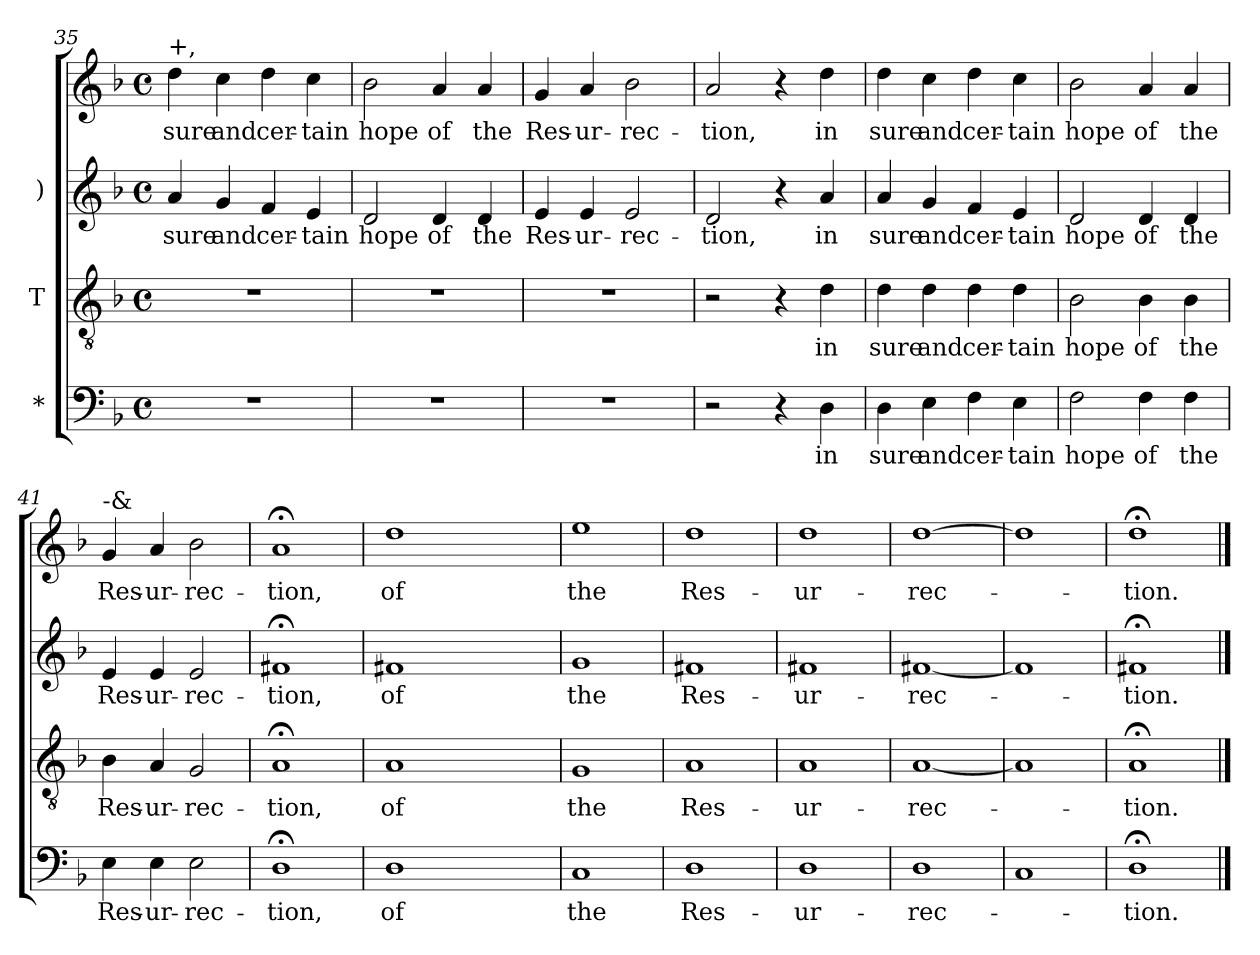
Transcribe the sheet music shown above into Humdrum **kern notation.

**kern	**text	**kern	**text	**kern	**text	**kern	**text
*part4	*part4	*part3	*part3	*part2	*part2	*part1	*part1
*staff4	*staff4	*staff3	*staff3	*staff2	*staff2	*staff1	*staff1
*I"*	*	*I"T	*	*I")	*	*	*
!!LO:LB:g=z
*clefF4	*	*clefGv2	*	*clefG2	*	*clefG2	*
*k[b-]	*	*k[b-]	*	*k[b-]	*	*k[b-]	*
*F:	*	*F:	*	*F:	*	*F:	*
*M4/4	*	*M4/4	*	*M4/4	*	*M4/4	*
*met(c)	*	*met(c)	*	*met(c)	*	*met(c)	*
=35	=35	=35	=35	=35	=35	=35	=35
!	!	!	!	!	!	!LO:TX:a:t=+,	!
!	!	!	!	!	!LO:LY:b	!	!LO:LY:b
1r	.	1r	.	4a/	sure	4dd\	sure
!	!	!	!	!	!LO:LY:b	!	!LO:LY:b
.	.	.	.	4g/	and	4cc\	and
!	!	!	!	!	!LO:LY:b	!	!LO:LY:b
.	.	.	.	4f/	cer-	4dd\	cer-
!	!	!	!	!	!LO:LY:b	!	!LO:LY:b
.	.	.	.	4e/	-tain	4cc\	-tain
=36	=36	=36	=36	=36	=36	=36	=36
!	!	!	!	!	!LO:LY:b	!	!LO:LY:b
1r	.	1r	.	2d/	hope	2b-\	hope
!	!	!	!	!	!LO:LY:b	!	!LO:LY:b
.	.	.	.	4d/	of	4a/	of
!	!	!	!	!	!LO:LY:b	!	!LO:LY:b
.	.	.	.	4d/	the	4a/	the
=37	=37	=37	=37	=37	=37	=37	=37
!	!	!	!	!	!LO:LY:b	!	!LO:LY:b
1r	.	1r	.	4e/	Res-	4g/	Res-
!	!	!	!	!	!LO:LY:b	!	!LO:LY:b
.	.	.	.	4e/	-ur-	4a/	-ur-
!	!	!	!	!	!LO:LY:b	!	!LO:LY:b
.	.	.	.	2e/	-rec-	2b-\	-rec-
=38	=38	=38	=38	=38	=38	=38	=38
!	!	!	!	!	!LO:LY:b	!	!LO:LY:b
2r	.	2r	.	2d/	-tion,	2a/	-tion,
4r	.	4r	.	4r	.	4r	.
!	!LO:LY:b	!	!LO:LY:b	!	!LO:LY:b	!	!LO:LY:b
4D\	in	4d\	in	4a/	in	4dd\	in
=39	=39	=39	=39	=39	=39	=39	=39
!	!LO:LY:b	!	!LO:LY:b	!	!LO:LY:b	!	!LO:LY:b
4D\	sure	4d\	sure	4a/	sure	4dd\	sure
!	!LO:LY:b	!	!LO:LY:b	!	!LO:LY:b	!	!LO:LY:b
4E\	and	4d\	and	4g/	and	4cc\	and
!	!LO:LY:b	!	!LO:LY:b	!	!LO:LY:b	!	!LO:LY:b
4F\	cer-	4d\	cer-	4f/	cer-	4dd\	cer-
!	!LO:LY:b	!	!LO:LY:b	!	!LO:LY:b	!	!LO:LY:b
4E\	-tain	4d\	-tain	4e/	-tain	4cc\	-tain
=40	=40	=40	=40	=40	=40	=40	=40
!	!LO:LY:b	!	!LO:LY:b	!	!LO:LY:b	!	!LO:LY:b
2F\	hope	2B-\	hope	2d/	hope	2b-\	hope
!	!LO:LY:b	!	!LO:LY:b	!	!LO:LY:b	!	!LO:LY:b
4F\	of	4B-\	of	4d/	of	4a/	of
!	!LO:LY:b	!	!LO:LY:b	!	!LO:LY:b	!	!LO:LY:b
4F\	the	4B-\	the	4d/	the	4a/	the
!!LO:LB:g=z
=41	=41	=41	=41	=41	=41	=41	=41
!	!	!	!	!	!	!LO:TX:a:t=-&	!
!	!LO:LY:b	!	!LO:LY:b	!	!LO:LY:b	!	!LO:LY:b
4E\	Res-	4B-\	Res-	4e/	Res-	4g/	Res-
!	!LO:LY:b	!	!LO:LY:b	!	!LO:LY:b	!	!LO:LY:b
4E\	-ur-	4A/	-ur-	4e/	-ur-	4a/	-ur-
!	!LO:LY:b	!	!LO:LY:b	!	!LO:LY:b	!	!LO:LY:b
2E\	-rec-	2G/	-rec-	2e/	-rec-	2b-\	-rec-
=42	=42	=42	=42	=42	=42	=42	=42
!	!LO:LY:b	!	!LO:LY:b	!	!LO:LY:b	!	!LO:LY:b
1D;<	-tion,	1A;	-tion,	1f#X;	-tion,	1a;	-tion,
=43	=43	=43	=43	=43	=43	=43	=43
!	!LO:LY:b	!	!LO:LY:b	!	!LO:LY:b	!	!LO:LY:b
*^	*	*^	*	*^	*	*^	*
1D	8..ryy	of	1A	4ryy	of	1f#X	4ryy	of	1dd	4ryy	of
.	2ryy	.	.	.	.	.	.	.	.	.	.
.	.	.	.	2.ryy	.	.	32ryy	.	.	2.ryy	.
.	.	.	.	.	.	.	2ryy	.	.	.	.
.	4ryy	.	.	.	.	.	.	.	.	.	.
.	.	.	.	.	.	.	8..ryy	.	.	.	.
.	32ryy	.	.	.	.	.	.	.	.	.	.
=44	=44	=44	=44	=44	=44	=44	=44	=44	=44	=44	=44
!	!	!LO:LY:b	!	!	!LO:LY:b	!	!	!LO:LY:b	!	!	!LO:LY:b
*v	*v	*	*	*	*	*v	*v	*	*v	*v	*
*	*	*v	*v	*	*	*	*	*
1C	the	1G	the	1g	the	1ee	the
=45	=45	=45	=45	=45	=45	=45	=45
!	!LO:LY:b	!	!LO:LY:b	!	!LO:LY:b	!	!LO:LY:b
1D	Res-	1A	Res-	1f#X	Res-	1dd	Res-
=46	=46	=46	=46	=46	=46	=46	=46
!	!LO:LY:b	!	!LO:LY:b	!	!LO:LY:b	!	!LO:LY:b
1D	-ur-	1A	-ur-	1f#X	-ur-	1dd	-ur-
=47	=47	=47	=47	=47	=47	=47	=47
!	!LO:LY:b	!	!LO:LY:b	!	!LO:LY:b	!	!LO:LY:b
1D	-rec-	[<1A	-rec-	[<1f#X	-rec-	[>1dd	-rec-
=48	=48	=48	=48	=48	=48	=48	=48
1C	.	1A]	.	1f#]	.	1dd]	.
=49	=49	=49	=49	=49	=49	=49	=49
!	!LO:LY:b	!	!LO:LY:b	!	!LO:LY:b	!	!LO:LY:b
1D;<	-tion.	1A;	-tion.	1f#X;	-tion.	1dd;<	-tion.
==	==	==	==	==	==	==	==
*-	*-	*-	*-	*-	*-	*-	*-
